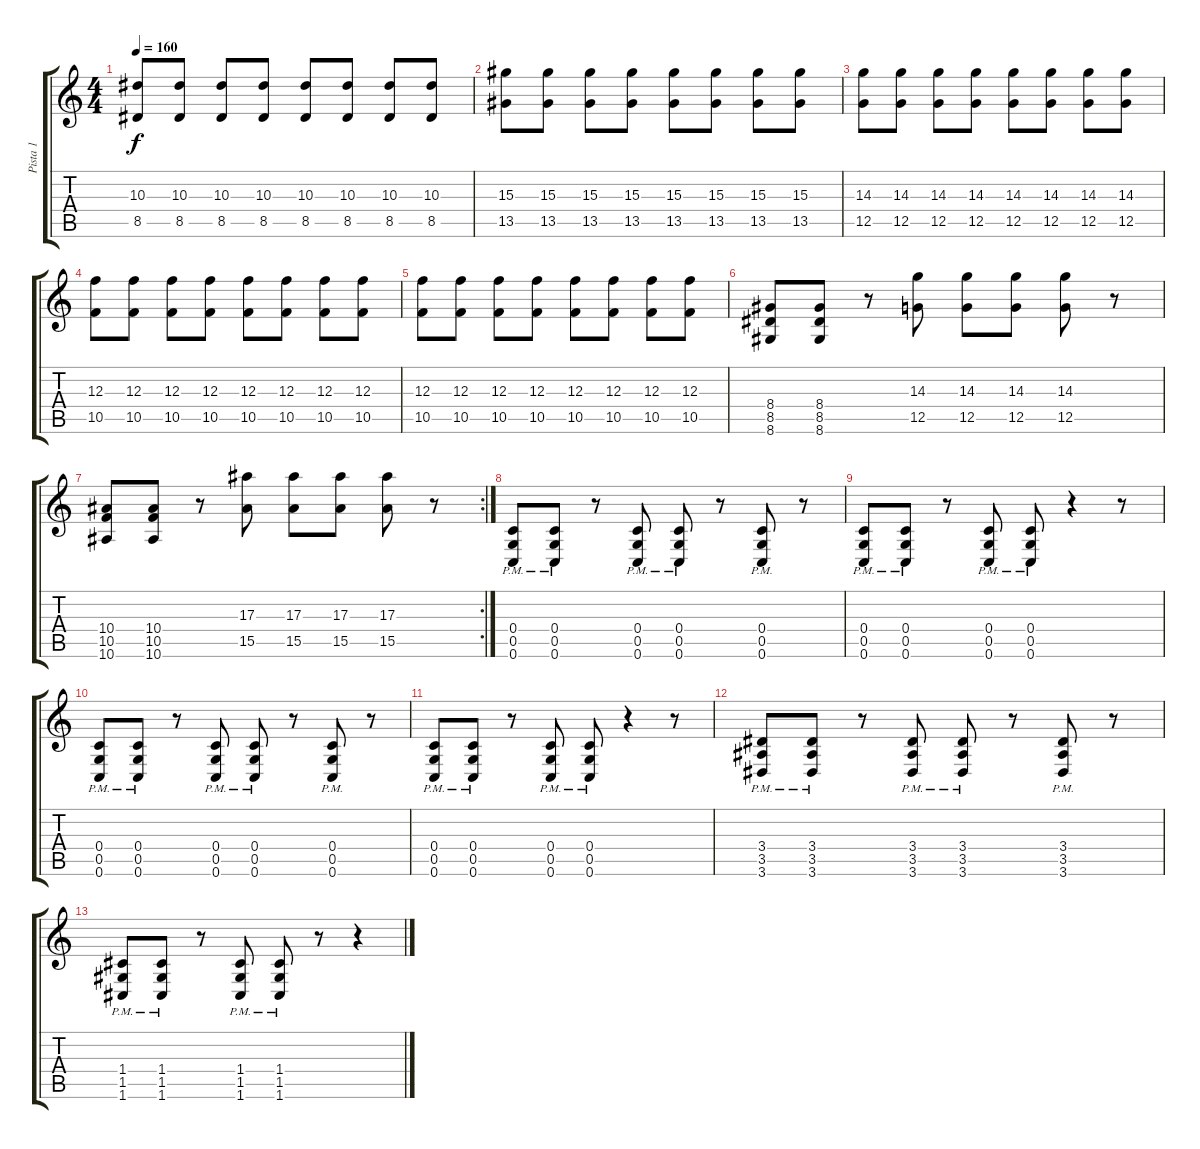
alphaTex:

\track ("Pista 1" "Pista 1") {instrument distortionguitar}
\staff {score tabs}
\tuning (D4 A3 F3 C3 G2 C2) {hide}
\ts (4 4)
\tempo 160
\clef g2
\ks c
(10.3 8.5).8{dy f} (10.3 8.5).8 (10.3 8.5).8 (10.3 8.5).8 (10.3 8.5).8 (10.3 8.5).8 (10.3 8.5).8 (10.3 8.5).8 |
(15.3 13.5).8 (15.3 13.5).8 (15.3 13.5).8 (15.3 13.5).8 (15.3 13.5).8 (15.3 13.5).8 (15.3 13.5).8 (15.3 13.5).8 |
(14.3 12.5).8 (14.3 12.5).8 (14.3 12.5).8 (14.3 12.5).8 (14.3 12.5).8 (14.3 12.5).8 (14.3 12.5).8 (14.3 12.5).8 |
(12.3 10.5).8 (12.3 10.5).8 (12.3 10.5).8 (12.3 10.5).8 (12.3 10.5).8 (12.3 10.5).8 (12.3 10.5).8 (12.3 10.5).8 |
(12.3 10.5).8 (12.3 10.5).8 (12.3 10.5).8 (12.3 10.5).8 (12.3 10.5).8 (12.3 10.5).8 (12.3 10.5).8 (12.3 10.5).8 |
(8.4 8.5 8.6).8 (8.4 8.5 8.6).8 r.8 (14.3 12.5).8 (14.3 12.5).8 (14.3 12.5).8 (14.3 12.5).8 r.8 |
\rc 2
(10.4 10.5 10.6).8 (10.4 10.5 10.6).8 r.8 (17.3 15.5).8 (17.3 15.5).8 (17.3 15.5).8 (17.3 15.5).8 r.8 |
(0.4{pm} 0.5{pm} 0.6{pm}).8 (0.4{pm} 0.5{pm} 0.6{pm}).8 r.8 (0.4{pm} 0.5{pm} 0.6{pm}).8 (0.4{pm} 0.5{pm} 0.6{pm}).8 r.8 (0.4{pm} 0.5 0.6).8 r.8 |
(0.4{pm} 0.5{pm} 0.6{pm}).8 (0.4{pm} 0.5{pm} 0.6{pm}).8 r.8 (0.4{pm} 0.5{pm} 0.6{pm}).8 (0.4{pm} 0.5{pm} 0.6{pm}).8 r.4 r.8 |
(0.4{pm} 0.5{pm} 0.6{pm}).8 (0.4{pm} 0.5{pm} 0.6{pm}).8 r.8 (0.4{pm} 0.5{pm} 0.6{pm}).8 (0.4{pm} 0.5{pm} 0.6{pm}).8 r.8 (0.4{pm} 0.5 0.6).8 r.8 |
(0.4{pm} 0.5{pm} 0.6{pm}).8 (0.4{pm} 0.5{pm} 0.6{pm}).8 r.8 (0.4{pm} 0.5{pm} 0.6{pm}).8 (0.4{pm} 0.5{pm} 0.6{pm}).8 r.4 r.8 |
(3.4{pm} 3.5{pm} 3.6{pm}).8 (3.4{pm} 3.5{pm} 3.6{pm}).8 r.8 (3.4{pm} 3.5{pm} 3.6{pm}).8 (3.4{pm} 3.5{pm} 3.6{pm}).8 r.8 (3.4{pm} 3.5 3.6).8 r.8 |
(1.4{pm} 1.5{pm} 1.6{pm}).8 (1.4{pm} 1.5{pm} 1.6{pm}).8 r.8 (1.4{pm} 1.5{pm} 1.6{pm}).8 (1.4{pm} 1.5{pm} 1.6{pm}).8 r.8 r.4
